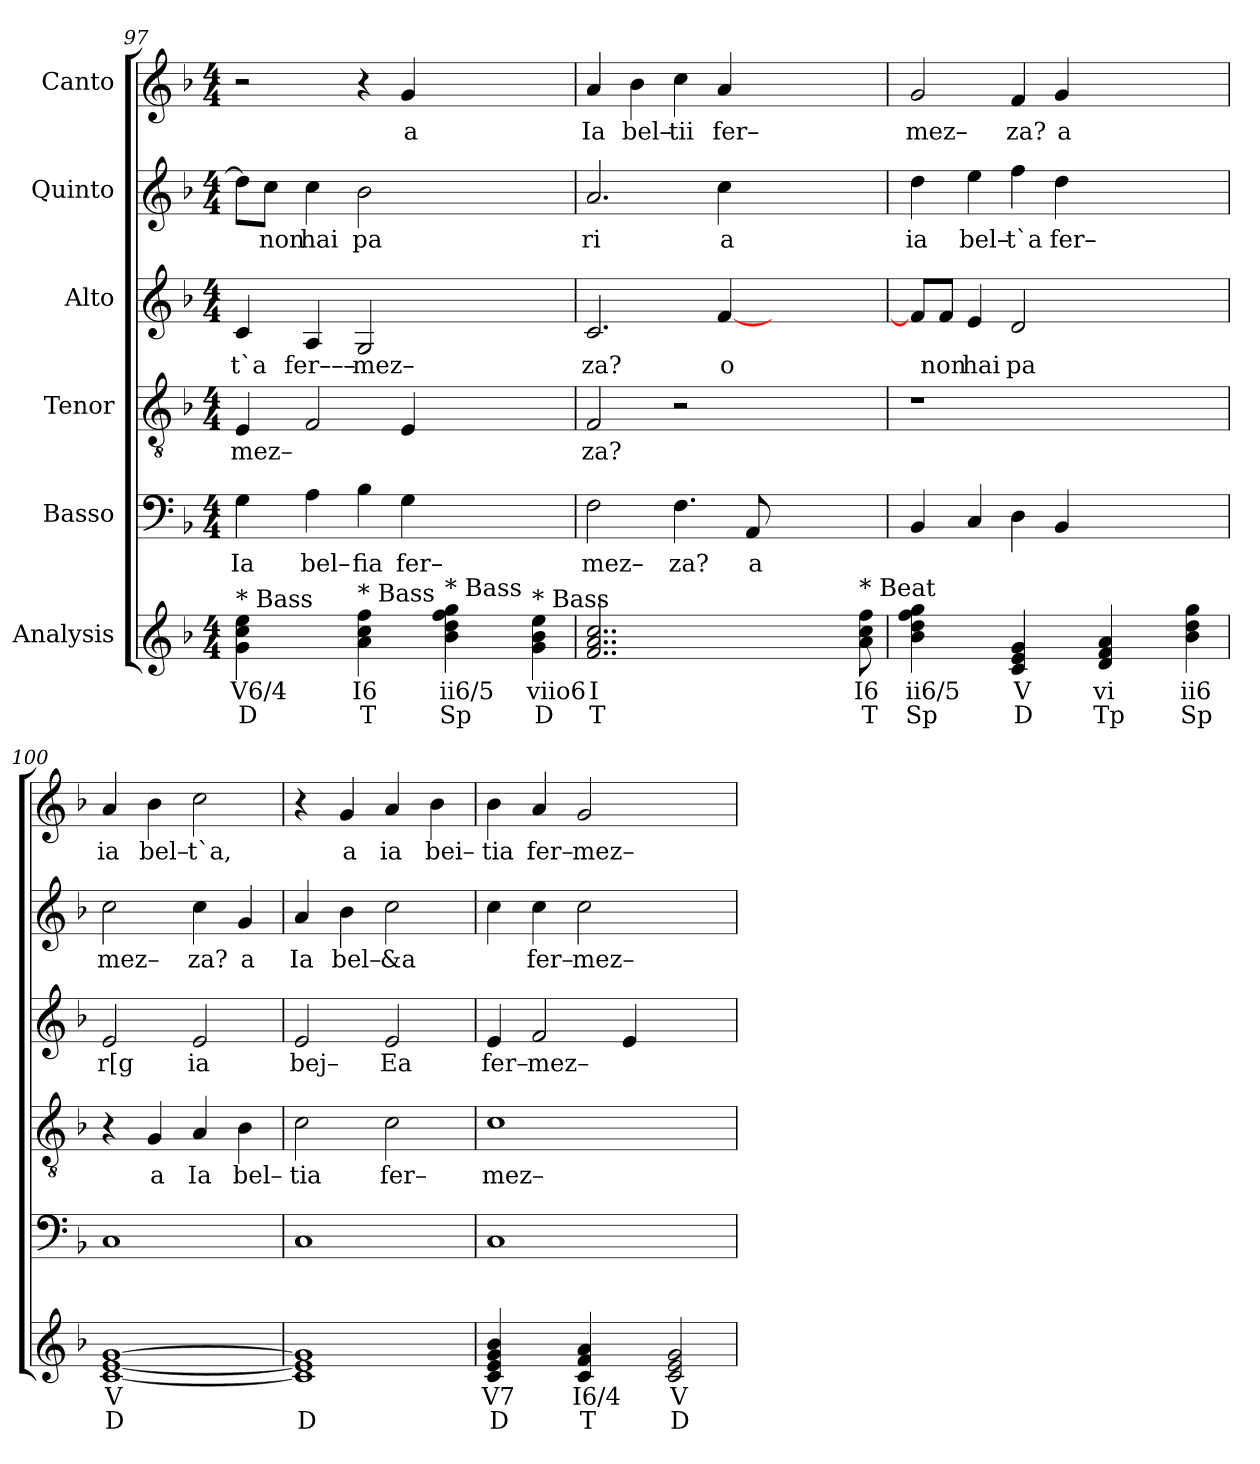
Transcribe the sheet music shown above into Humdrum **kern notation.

**kern	**text	**text	**kern	**text	**kern	**text	**kern	**text	**kern	**text	**kern	**text
*part6	*part6	*part6	*part5	*part5	*part4	*part4	*part3	*part3	*part2	*part2	*part1	*part1
*staff6	*staff6	*staff6	*staff5	*staff5	*staff4	*staff4	*staff3	*staff3	*staff2	*staff2	*staff1	*staff1
*I"Analysis	*	*	*I"Basso	*	*I"Tenor	*	*I"Alto	*	*I"Quinto	*	*I"Canto	*
*	*	*	*clefF4	*	*clefGv2	*	*clefG2	*	*clefG2	*	*clefG2	*
*k[b-]	*	*	*k[b-]	*	*k[b-]	*	*k[b-]	*	*k[b-]	*	*k[b-]	*
*	*	*	*F:	*	*F:	*	*F:	*	*F:	*	*F:	*
*M4/4	*	*	*M4/4	*	*M4/4	*	*M4/4	*	*M4/4	*	*M4/4	*
=97	=97	=97	=97	=97	=97	=97	=97	=97	=97	=97	=97	=97
!	!	!	!	!LO:LY:b	!	!	!	!	!	!	!	!
!	!	!	!	!	!	!LO:LY:b	!	!	!	!	!	!
!LO:TX:a:t=* Bass	!	!	!	!	!	!	!	!	!	!	!	!
!	!	!	!	!	!	!	!	!LO:LY:b	!	!	!	!
4g 4cc 4ee	V6/4	D	4G\	Ia	4E/	mez–	4c/	t`a	8dd\L]	.	2r	.
!	!	!	!	!	!	!	!	!	!	!LO:LY:b	!	!
.	.	.	.	.	.	.	.	.	8cc\J	non	.	.
!	!	!	!	!LO:LY:b	!	!	!	!	!	!	!	!
!	!	!	!	!	!	!	!	!LO:LY:b	!	!	!	!
!	!	!	!	!	!	!	!	!	!	!LO:LY:b	!	!
4ryy	.	.	4A\	bel–	2F/	.	4A/	fer–––	4cc\	hai	.	.
!	!	!	!	!LO:LY:b	!	!	!	!	!	!	!	!
!	!	!	!	!	!	!	!	!LO:LY:b	!	!	!	!
!LO:TX:a:t=* Bass	!	!	!	!	!	!	!	!	!	!	!	!
!	!	!	!	!	!	!	!	!	!	!LO:LY:b	!	!
4a 4cc 4ff	I6	T	4B-\	fia	.	.	2G/	mez–	2b-\	pa	4r	.
!	!	!	!	!LO:LY:b	!	!	!	!	!	!	!	!
!	!	!	!	!	!	!	!	!	!	!	!	!LO:LY:b
4ryy	.	.	4G\	fer–	4E/	.	.	.	.	.	4g/	a
!LO:TX:a:t=* Bass	!	!	!	!	!	!	!	!	!	!	!	!
4b- 4dd 4ff 4gg	ii6/5	Sp	2.ryy	.	2.ryy	.	2.ryy	.	2.ryy	.	2.ryy	.
4ryy	.	.	.	.	.	.	.	.	.	.	.	.
!LO:TX:a:t=* Bass	!	!	!	!	!	!	!	!	!	!	!	!
4g 4b- 4ee	viio6	D	.	.	.	.	.	.	.	.	.	.
=98	=98	=98	=98	=98	=98	=98	=98	=98	=98	=98	=98	=98
!	!	!	!	!LO:LY:b	!	!	!	!	!	!	!	!
!	!	!	!	!	!	!LO:LY:b	!	!	!	!	!	!
!	!	!	!	!	!	!	!	!LO:LY:b	!	!	!	!
!	!	!	!	!	!	!	!	!	!	!LO:LY:b	!	!
!	!	!	!	!	!	!	!	!	!	!	!	!LO:LY:b
2..f 2..a 2..cc	I	T	2F\	mez–	2F/	za?	2.c/	za?	2.a/	ri	4a/	Ia
!	!	!	!	!	!	!	!	!	!	!	!	!LO:LY:b
.	.	.	.	.	.	.	.	.	.	.	4b-\	bel–
!	!	!	!	!LO:LY:b	!	!	!	!	!	!	!	!
!	!	!	!	!	!	!	!	!	!	!	!	!LO:LY:b
.	.	.	4.F\	za?	2r	.	.	.	.	.	4cc\	tii
!	!	!	!	!	!	!	!	!LO:LY:b	!	!	!	!
!	!	!	!	!	!	!	!	!	!	!LO:LY:b	!	!
!	!	!	!	!	!	!	!	!	!	!	!	!LO:LY:b
.	.	.	.	.	.	.	[4f/	o	4cc\	a	4a/	fer–
!	!	!	!	!LO:LY:b	!	!	!	!	!	!	!	!
2..ryy	.	.	8AA/	a	.	.	.	.	.	.	.	.
.	.	.	2..ryy	.	2..ryy	.	2..ryy	.	2..ryy	.	2..ryy	.
!LO:TX:a:t=* Beat	!	!	!	!	!	!	!	!	!	!	!	!
8a 8cc 8ff	I6	T	.	.	.	.	.	.	.	.	.	.
=99	=99	=99	=99	=99	=99	=99	=99	=99	=99	=99	=99	=99
!	!	!	!	!	!	!	!	!	!	!LO:LY:b	!	!
!	!	!	!	!	!	!	!	!	!	!	!	!LO:LY:b
4b- 4dd 4ff 4gg	ii6/5	Sp	4BB-/	.	1r	.	8f/L]	.	4dd\	ia	2g/	mez–
!	!	!	!	!	!	!	!	!LO:LY:b	!	!	!	!
.	.	.	.	.	.	.	8f/J	non	.	.	.	.
!	!	!	!	!	!	!	!	!LO:LY:b	!	!	!	!
!	!	!	!	!	!	!	!	!	!	!LO:LY:b	!	!
4ryy	.	.	4C/	.	.	.	4e/	hai	4ee\	bel–	.	.
!	!	!	!	!	!	!	!	!LO:LY:b	!	!	!	!
!	!	!	!	!	!	!	!	!	!	!LO:LY:b	!	!
!	!	!	!	!	!	!	!	!	!	!	!	!LO:LY:b
4c 4e 4g	V	D	4D\	.	.	.	2d/	pa	4ff\	t`a	4f/	za?
!	!	!	!	!	!	!	!	!	!	!LO:LY:b	!	!
!	!	!	!	!	!	!	!	!	!	!	!	!LO:LY:b
4ryy	.	.	4BB-/	.	.	.	.	.	4dd\	fer–	4g/	a
4d 4f 4a	vi	Tp	2.ryy	.	2.ryy	.	2.ryy	.	2.ryy	.	2.ryy	.
4ryy	.	.	.	.	.	.	.	.	.	.	.	.
4b- 4dd 4gg	ii6	Sp	.	.	.	.	.	.	.	.	.	.
=100	=100	=100	=100	=100	=100	=100	=100	=100	=100	=100	=100	=100
!	!	!	!	!	!	!	!	!LO:LY:b	!	!	!	!
!	!	!	!	!	!	!	!	!	!	!LO:LY:b	!	!
!	!	!	!	!	!	!	!	!	!	!	!	!LO:LY:b
[1c [1e [1g	V	D	1C	.	4r	.	2e/	r[g	2cc\	mez–	4a/	ia
!	!	!	!	!	!	!LO:LY:b	!	!	!	!	!	!
!	!	!	!	!	!	!	!	!	!	!	!	!LO:LY:b
.	.	.	.	.	4G/	a	.	.	.	.	4b-\	bel–
!	!	!	!	!	!	!LO:LY:b	!	!	!	!	!	!
!	!	!	!	!	!	!	!	!LO:LY:b	!	!	!	!
!	!	!	!	!	!	!	!	!	!	!LO:LY:b	!	!
!	!	!	!	!	!	!	!	!	!	!	!	!LO:LY:b
.	.	.	.	.	4A/	Ia	2e/	ia	4cc\	za?	2cc\	t`a,
!	!	!	!	!	!	!LO:LY:b	!	!	!	!	!	!
!	!	!	!	!	!	!	!	!	!	!LO:LY:b	!	!
.	.	.	.	.	4B-\	bel–	.	.	4g/	a	.	.
=101	=101	=101	=101	=101	=101	=101	=101	=101	=101	=101	=101	=101
!	!	!	!	!	!	!LO:LY:b	!	!	!	!	!	!
!	!	!	!	!	!	!	!	!LO:LY:b	!	!	!	!
!	!	!	!	!	!	!	!	!	!	!LO:LY:b	!	!
1c] 1e] 1g]	.	D	1C	.	2c\	tia	2e/	bej–	4a/	Ia	4r	.
!	!	!	!	!	!	!	!	!	!	!LO:LY:b	!	!
!	!	!	!	!	!	!	!	!	!	!	!	!LO:LY:b
.	.	.	.	.	.	.	.	.	4b-\	bel–	4g/	a
!	!	!	!	!	!	!LO:LY:b	!	!	!	!	!	!
!	!	!	!	!	!	!	!	!LO:LY:b	!	!	!	!
!	!	!	!	!	!	!	!	!	!	!LO:LY:b	!	!
!	!	!	!	!	!	!	!	!	!	!	!	!LO:LY:b
.	.	.	.	.	2c\	fer–	2e/	Ea	2cc\	&a	4a/	ia
!	!	!	!	!	!	!	!	!	!	!	!	!LO:LY:b
.	.	.	.	.	.	.	.	.	.	.	4b-\	bei–
=102	=102	=102	=102	=102	=102	=102	=102	=102	=102	=102	=102	=102
!	!	!	!	!	!	!LO:LY:b	!	!	!	!	!	!
!	!	!	!	!	!	!	!	!LO:LY:b	!	!	!	!
!	!	!	!	!	!	!	!	!	!	!	!	!LO:LY:b
4c 4e 4g 4b-	V7	D	1C	.	1c	mez–	4e/	fer–	4cc\	.	4b-\	tia
!	!	!	!	!	!	!	!	!LO:LY:b	!	!	!	!
!	!	!	!	!	!	!	!	!	!	!LO:LY:b	!	!
!	!	!	!	!	!	!	!	!	!	!	!	!LO:LY:b
4ryy	.	.	.	.	.	.	2f/	mez–	4cc\	fer–	4a/	fer–
!	!	!	!	!	!	!	!	!	!	!LO:LY:b	!	!
!	!	!	!	!	!	!	!	!	!	!	!	!LO:LY:b
4c 4f 4a	I6/4	T	.	.	.	.	.	.	2cc\	mez–	2g/	mez–
4ryy	.	.	.	.	.	.	4e/	.	.	.	.	.
2c 2e 2g	V	D	2ryy	.	2ryy	.	2ryy	.	2ryy	.	2ryy	.
=	=	=	=	=	=	=	=	=	=	=	=	=
*-	*-	*-	*-	*-	*-	*-	*-	*-	*-	*-	*-	*-
